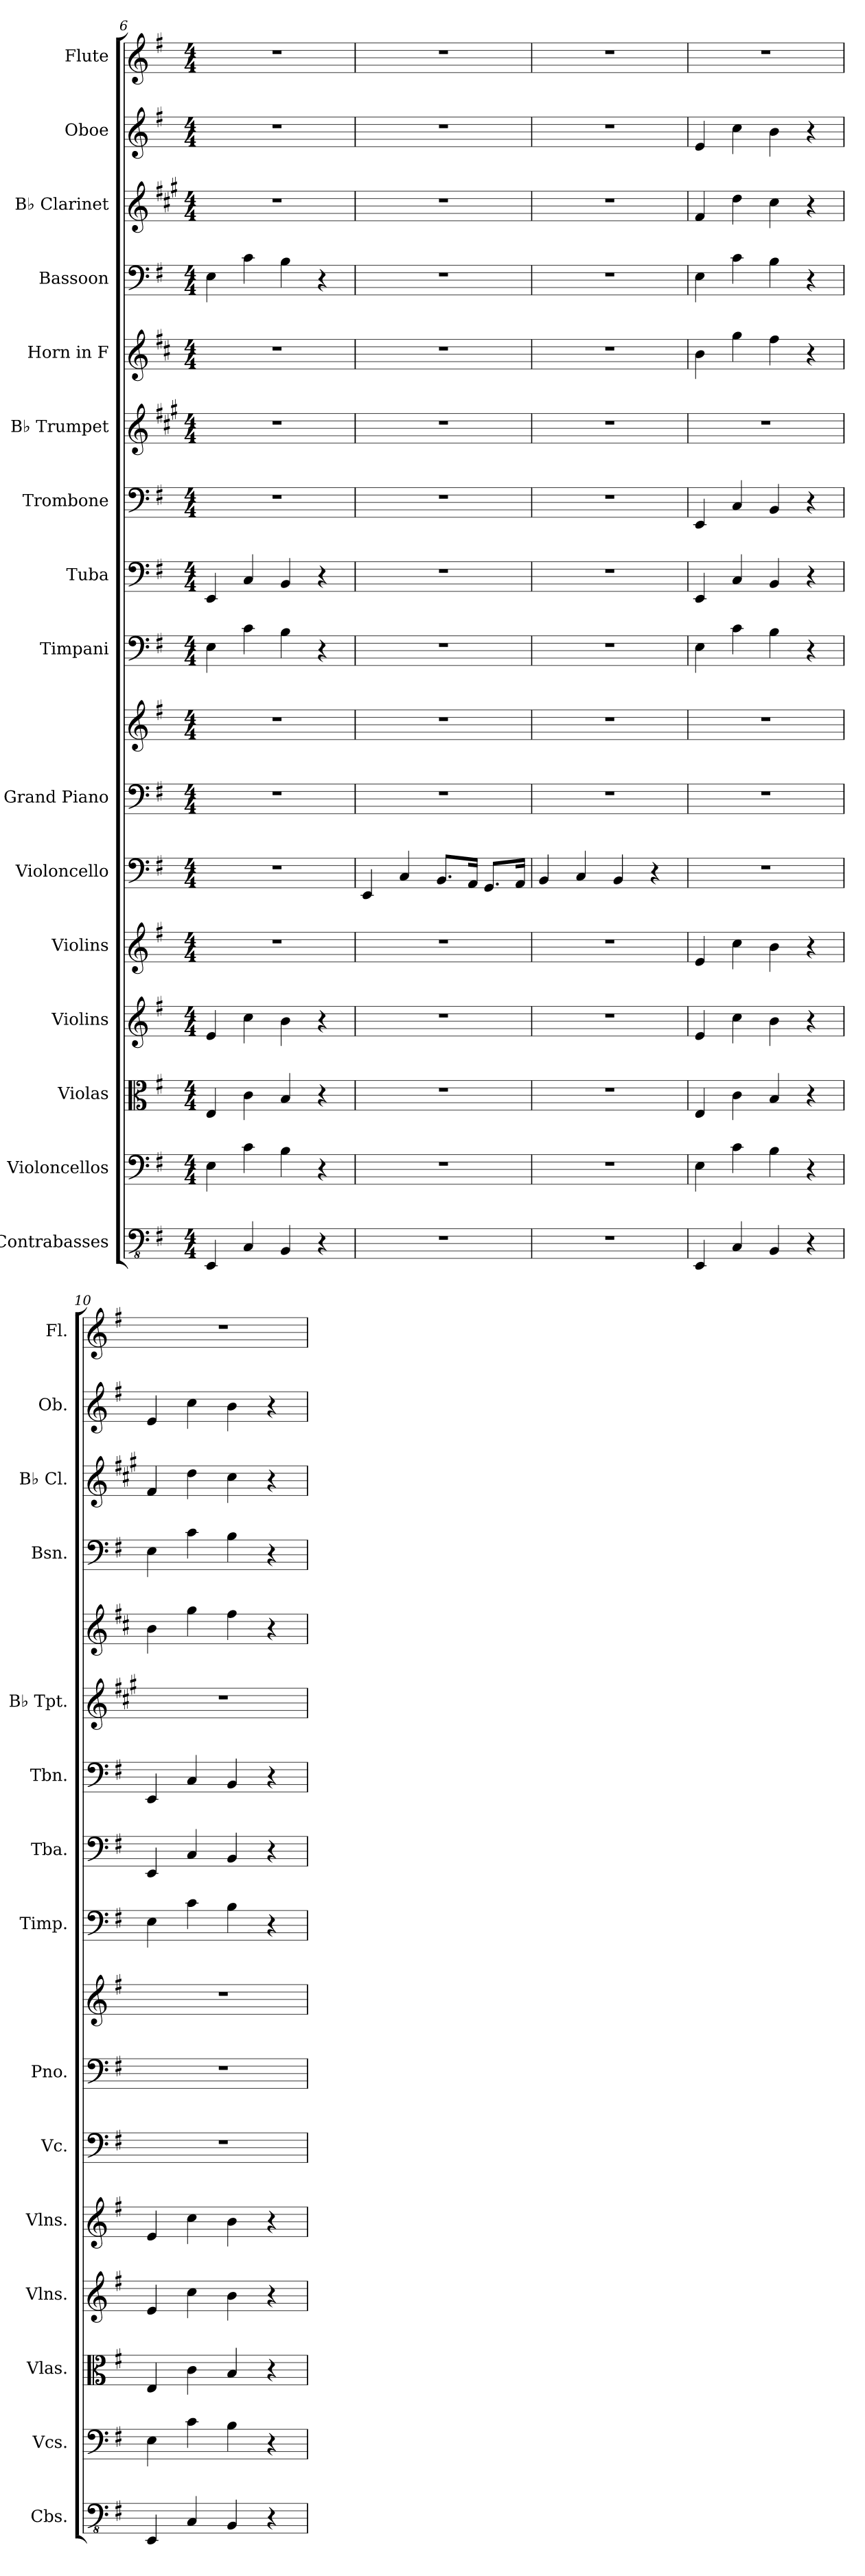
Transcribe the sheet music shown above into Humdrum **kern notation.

**kern	**kern	**kern	**kern	**kern	**kern	**kern	**kern	**kern	**kern	**kern	**kern	**kern	**kern	**kern	**kern	**kern
*part16	*part15	*part14	*part13	*part12	*part11	*part10	*part10	*part9	*part8	*part7	*part6	*part5	*part4	*part3	*part2	*part1
*staff17	*staff16	*staff15	*staff14	*staff13	*staff12	*staff11	*staff10	*staff9	*staff8	*staff7	*staff6	*staff5	*staff4	*staff3	*staff2	*staff1
*I"Contrabasses	*I"Violoncellos	*I"Violas	*I"Violins	*I"Violins	*I"Violoncello	*I"Grand Piano	*	*I"Timpani	*I"Tuba	*I"Trombone	*I"B♭ Trumpet	*I"Horn in F	*I"Bassoon	*I"B♭ Clarinet	*I"Oboe	*I"Flute
*I'Cbs.	*I'Vcs.	*I'Vlas.	*I'Vlns.	*I'Vlns.	*I'Vc.	*I'Pno.	*	*I'Timp.	*I'Tba.	*I'Tbn.	*I'B♭ Tpt.	*	*I'Bsn.	*I'B♭ Cl.	*I'Ob.	*I'Fl.
*clefFv4	*clefF4	*clefC3	*clefG2	*clefG2	*clefF4	*clefF4	*clefG2	*clefF4	*clefF4	*clefF4	*clefG2	*clefG2	*clefF4	*clefG2	*clefG2	*clefG2
*	*	*	*	*	*	*	*	*	*	*	*ITrd1c2	*ITrd4c7	*	*ITrd1c2	*	*
*k[f#]	*k[f#]	*k[f#]	*k[f#]	*k[f#]	*k[f#]	*k[f#]	*k[f#]	*k[f#]	*k[f#]	*k[f#]	*k[f#]	*k[f#]	*k[f#]	*k[f#]	*k[f#]	*k[f#]
*M4/4	*M4/4	*M4/4	*M4/4	*M4/4	*M4/4	*M4/4	*M4/4	*M4/4	*M4/4	*M4/4	*M4/4	*M4/4	*M4/4	*M4/4	*M4/4	*M4/4
=6	=6	=6	=6	=6	=6	=6	=6	=6	=6	=6	=6	=6	=6	=6	=6	=6
4EEE/	4E\	4E/	4e/	1r	1r	1r	1r	4E\	4EE/	1r	1r	1r	4E\	1r	1r	1r
4CC/	4c\	4c\	4cc\	.	.	.	.	4c\	4C/	.	.	.	4c\	.	.	.
4BBB/	4B\	4B/	4b\	.	.	.	.	4B\	4BB/	.	.	.	4B\	.	.	.
4r	4r	4r	4r	.	.	.	.	4r	4r	.	.	.	4r	.	.	.
=7	=7	=7	=7	=7	=7	=7	=7	=7	=7	=7	=7	=7	=7	=7	=7	=7
1r	1r	1r	1r	1r	4EE/	1r	1r	1r	1r	1r	1r	1r	1r	1r	1r	1r
.	.	.	.	.	4C/	.	.	.	.	.	.	.	.	.	.	.
.	.	.	.	.	8.BB/L	.	.	.	.	.	.	.	.	.	.	.
.	.	.	.	.	16AA/Jk	.	.	.	.	.	.	.	.	.	.	.
.	.	.	.	.	8.GG/L	.	.	.	.	.	.	.	.	.	.	.
.	.	.	.	.	16AA/Jk	.	.	.	.	.	.	.	.	.	.	.
!!LO:PB:g=z
=8	=8	=8	=8	=8	=8	=8	=8	=8	=8	=8	=8	=8	=8	=8	=8	=8
1r	1r	1r	1r	1r	4BB/	1r	1r	1r	1r	1r	1r	1r	1r	1r	1r	1r
.	.	.	.	.	4C/	.	.	.	.	.	.	.	.	.	.	.
.	.	.	.	.	4BB/	.	.	.	.	.	.	.	.	.	.	.
.	.	.	.	.	4r	.	.	.	.	.	.	.	.	.	.	.
=9	=9	=9	=9	=9	=9	=9	=9	=9	=9	=9	=9	=9	=9	=9	=9	=9
4EEE/	4E\	4E/	4e/	4e/	1r	1r	1r	4E\	4EE/	4EE/	1r	4e\	4E\	4e/	4e/	1r
4CC/	4c\	4c\	4cc\	4cc\	.	.	.	4c\	4C/	4C/	.	4cc\	4c\	4cc\	4cc\	.
4BBB/	4B\	4B/	4b\	4b\	.	.	.	4B\	4BB/	4BB/	.	4b\	4B\	4b\	4b\	.
4r	4r	4r	4r	4r	.	.	.	4r	4r	4r	.	4r	4r	4r	4r	.
=10	=10	=10	=10	=10	=10	=10	=10	=10	=10	=10	=10	=10	=10	=10	=10	=10
4EEE/	4E\	4E/	4e/	4e/	1r	1r	1r	4E\	4EE/	4EE/	1r	4e\	4E\	4e/	4e/	1r
4CC/	4c\	4c\	4cc\	4cc\	.	.	.	4c\	4C/	4C/	.	4cc\	4c\	4cc\	4cc\	.
4BBB/	4B\	4B/	4b\	4b\	.	.	.	4B\	4BB/	4BB/	.	4b\	4B\	4b\	4b\	.
4r	4r	4r	4r	4r	.	.	.	4r	4r	4r	.	4r	4r	4r	4r	.
=	=	=	=	=	=	=	=	=	=	=	=	=	=	=	=	=
*-	*-	*-	*-	*-	*-	*-	*-	*-	*-	*-	*-	*-	*-	*-	*-	*-
